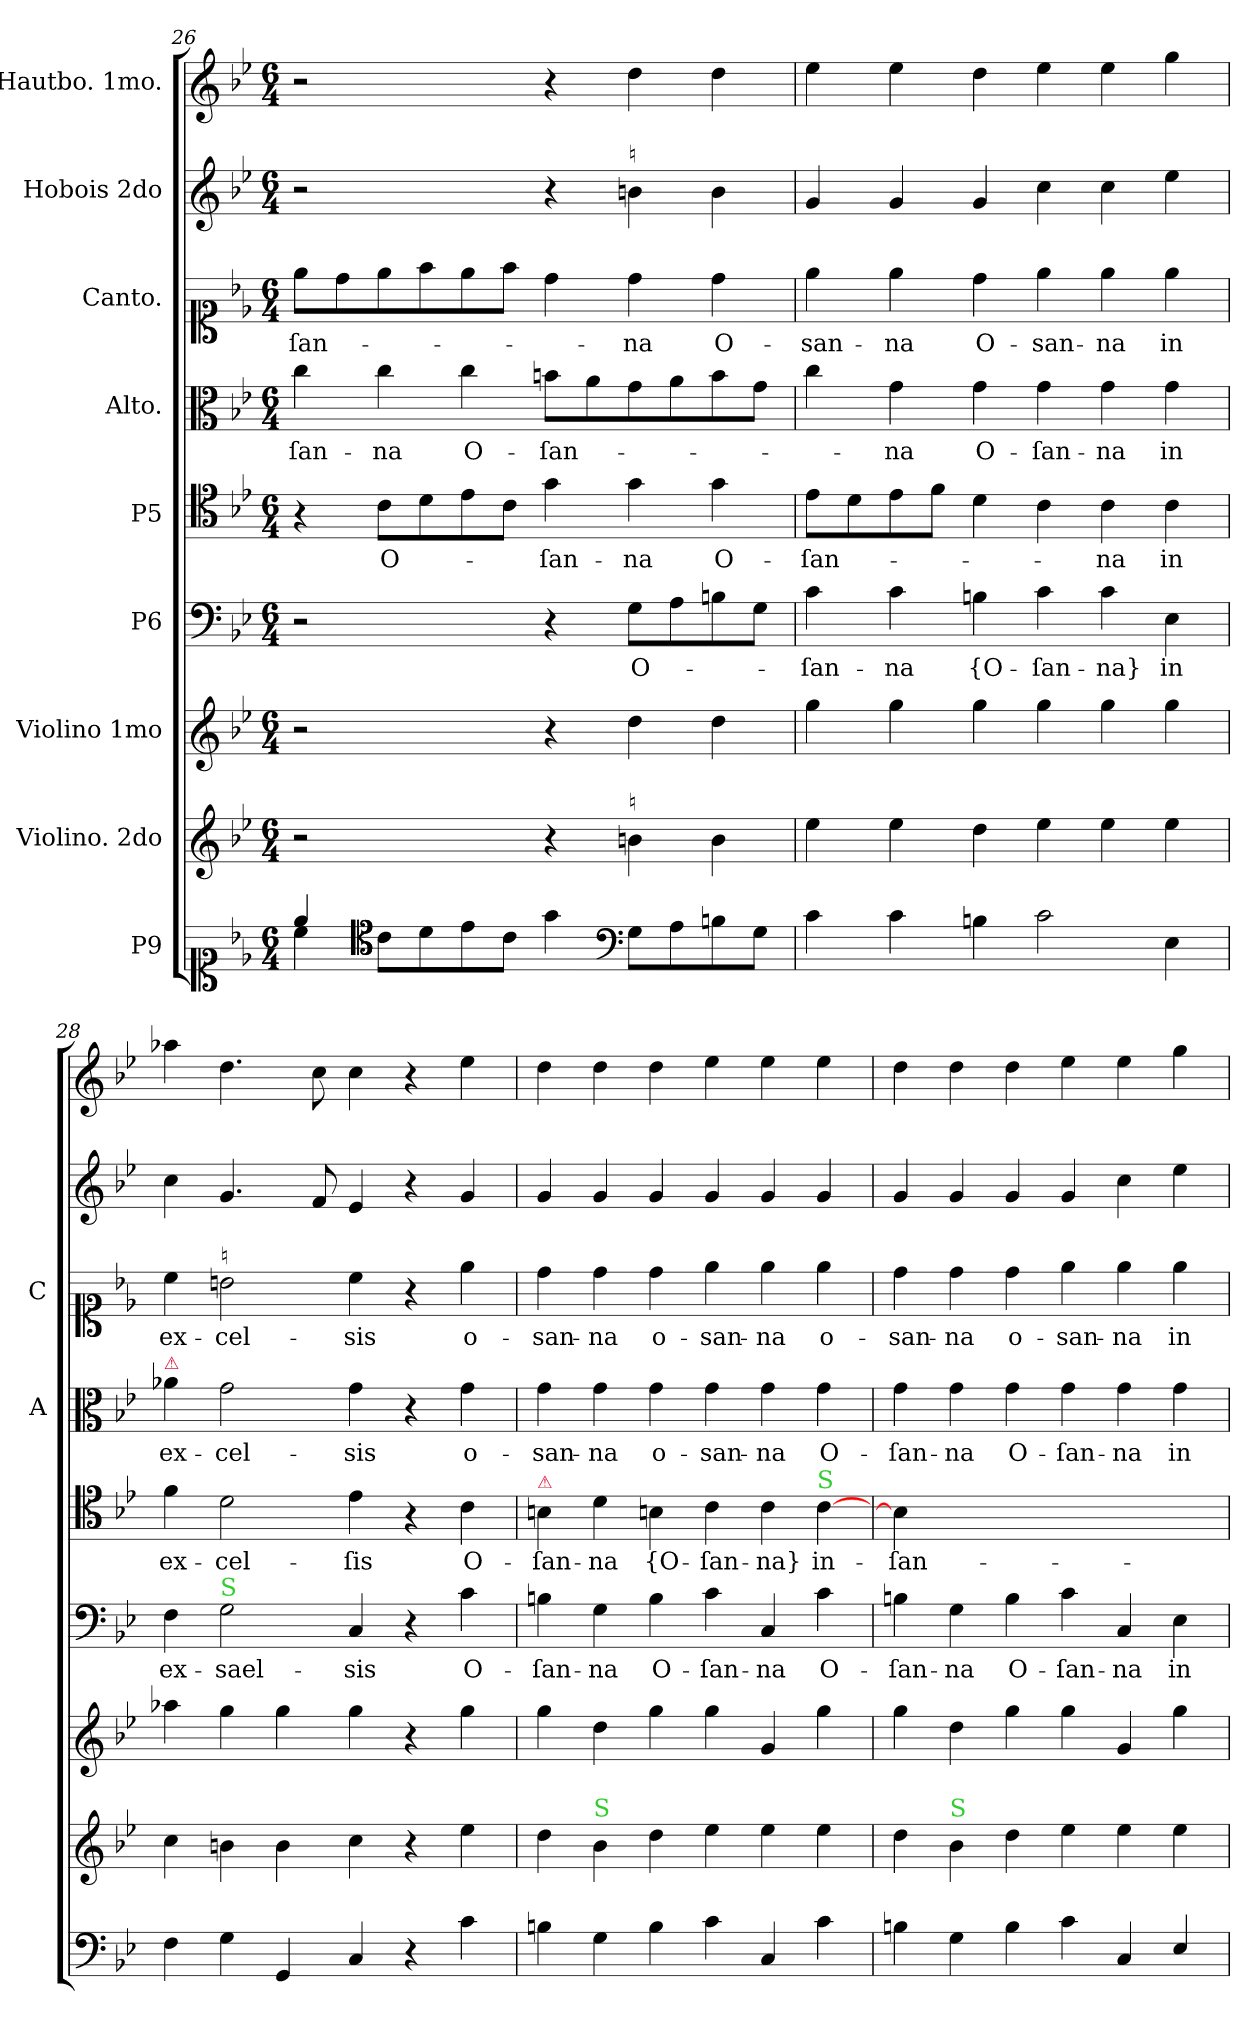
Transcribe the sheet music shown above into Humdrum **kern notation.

**kern	**kern	**kern	**kern	**text	**kern	**text	**kern	**text	**kern	**text	**kern	**kern
*part9	*part8	*part7	*part6	*part6	*part5	*part5	*part4	*part4	*part3	*part3	*part2	*part1
*staff9	*staff8	*staff7	*staff6	*staff6	*staff5	*staff5	*staff4	*staff4	*staff3	*staff3	*staff2	*staff1
*I"P9	*I"Violino. 2do	*I"Violino 1mo	*I"P6	*	*I"P5	*	*I"Alto.	*	*I"Canto.	*	*I"Hobois 2do	*I"Hautbo. 1mo.
*	*	*	*	*	*	*	*I'A	*	*I'C	*	*	*
*clefC1	*clefG2	*clefG2	*clefF4	*	*clefC4	*	*clefC3	*	*clefC1	*	*clefG2	*clefG2
*k[b-e-]	*k[b-e-]	*k[b-e-]	*k[b-e-]	*	*k[b-e-]	*	*k[b-e-]	*	*k[b-e-]	*	*k[b-e-]	*k[b-e-]
*B-:	*B-:	*B-:	*B-:	*	*B-:	*	*B-:	*	*B-:	*	*B-:	*B-:
*M6/4	*M6/4	*M6/4	*M6/4	*	*M6/4	*	*M6/4	*	*M6/4	*	*M6/4	*M6/4
=26	=26	=26	=26	=26	=26	=26	=26	=26	=26	=26	=26	=26
*^	*	*	*	*	*	*	*	*	*	*	*	*
!	!	!LO:N:vis=2	!LO:N:vis=2	!LO:N:vis=2	!	!	!	!	!	!	!	!LO:N:vis=2	!LO:N:vis=2
4ee-/	4cc\	2.r	2.r	2.r	.	4r	.	4cc\	-ſan-	8ee-\L	-ſan-	2.r	2.r
.	.	.	.	.	.	.	.	.	.	8dd\	.	.	.
*clefC4	*	*	*	*	*	*	*	*	*	*	*	*	*
8c\L	4ryy	.	.	.	.	8c\L	O-	4cc\	-na	8ee-\	.	.	.
8d\	.	.	.	.	.	8d\	.	.	.	8ff\	.	.	.
!	!	!	!	!	!	!	!	!	!LO:LY:i	!	!	!	!
8e-\	4ryy	.	.	.	.	8e-\	.	4cc\	O-	8ee-\	.	.	.
8c\J	.	.	.	.	.	8c\J	.	.	.	8ff\J	.	.	.
!	!	!	!	!	!	!	!	!	!LO:LY:i	!	!	!	!
4g\	2.ryy	4r	4r	4r	.	4g\	-ſan-	8bn\L	-ſan-	4dd\	.	4r	4r
.	.	.	.	.	.	.	.	8a\	.	.	.	.	.
*clefF4	*	*	*	*	*	*	*	*	*	*	*	*	*
!	!	!	!	!	!	!	!	!	!	!	!	!LO:TX:a:t=♮	!
!	!	!LO:TX:a:t=♮	!	!	!	!	!	!	!	!	!	!	!
8G\L	.	4bn\	4dd\	8G\L	O-	4g\	-na	8g\	.	4dd\	-na	4bn\	4dd\
8A\	.	.	.	8A\	.	.	.	8a\	.	.	.	.	.
!	!	!	!	!	!	!	!LO:LY:i	!	!	!	!	!	!
8Bn\	.	4b\	4dd\	8Bn\	.	4g\	O-	8b\	.	4dd\	O-	4b\	4dd\
8G\J	.	.	.	8G\J	.	.	.	8g\J	.	.	.	.	.
*v	*v	*	*	*	*	*	*	*	*	*	*	*	*
=27	=27	=27	=27	=27	=27	=27	=27	=27	=27	=27	=27	=27
!	!	!	!	!	!	!LO:LY:i	!	!	!	!	!	!
4c\	4ee-\	4gg\	4c\	-ſan-	8e-\L	-ſan-	4cc\	.	4ee-\	-san-	4g/	4ee-\
.	.	.	.	.	8d\	.	.	.	.	.	.	.
!	!	!	!	!	!	!	!	!LO:LY:i	!	!	!	!
4c\	4ee-\	4gg\	4c\	-na	8e-\	.	4g\	-na	4ee-\	-na	4g/	4ee-\
.	.	.	.	.	8f\J	.	.	.	.	.	.	.
!	!	!	!	!	!	!	!	!	!	!LO:LY:i	!	!
4Bn\	4dd\	4gg\	4Bn\	{O-	4d\	.	4g\	O-	4dd\	O-	4g/	4dd\
!	!	!	!	!	!	!	!	!	!	!LO:LY:i	!	!
2c\	4ee-\	4gg\	4c\	-ſan-	4c\	.	4g\	-ſan-	4ee-\	-san-	4cc\	4ee-\
!	!	!	!	!	!	!LO:LY:i	!	!	!	!LO:LY:i	!	!
.	4ee-\	4gg\	4c\	-na}	4c\	-na	4g\	-na	4ee-\	-na	4cc\	4ee-\
4E-\	4ee-\	4gg\	4E-\	in	4c\	in	4g\	in	4ee-\	in	4ee-\	4gg\
=28	=28	=28	=28	=28	=28	=28	=28	=28	=28	=28	=28	=28
!	!	!	!	!	!	!	!LO:TX:a:color=crimson:t=⚠	!	!	!	!	!
4F\	4cc\	4aa-X\	4F\	ex-	4f\	ex-	4a-X\	ex-	4cc\	ex-	4cc\	4aa-X\
!	!	!	!	!	!	!	!	!	!LO:TX:a:t=♮	!	!	!
!	!	!	!LO:TX:a:color=limegreen:t=S	!	!	!	!	!	!	!	!	!
4G\	4bn\	4gg\	2G\	-sael-	2d\	-cel-	2g\	-cel-	2bn\	-cel-	4.g/	4.dd\
4GG/	4b\	4gg\	.	.	.	.	.	.	.	.	.	.
.	.	.	.	.	.	.	.	.	.	.	8f/	8cc\
4C/	4cc\	4gg\	4C/	-sis	4e-\	-ſis	4g\	-sis	4cc\	-sis	4e-/	4cc\
4r	4r	4r	4r	.	4r	.	4r	.	4r	.	4r	4r
4c\	4ee-\	4gg\	4c\	O-	4c\	O-	4g\	o-	4ee-\	o-	4g/	4ee-\
=29	=29	=29	=29	=29	=29	=29	=29	=29	=29	=29	=29	=29
!	!	!	!	!	!LO:TX:a:color=crimson:t=⚠	!	!	!	!	!	!	!
4Bn\	4dd\	4gg\	4Bn\	-ſan-	4Bn\	-ſan-	4g\	-san-	4dd\	-san-	4g/	4dd\
!	!LO:TX:a:color=limegreen:t=S	!	!	!	!	!	!	!	!	!	!	!
4G\	4b-\	4dd\	4G\	-na	4d\	-na	4g\	-na	4dd\	-na	4g/	4dd\
!	!	!	!	!LO:LY:i	!	!	!	!LO:LY:i	!	!LO:LY:i	!	!
4B\	4dd\	4gg\	4B\	O-	4Bn\	{O-	4g\	o-	4dd\	o-	4g/	4dd\
!	!	!	!	!LO:LY:i	!	!	!	!LO:LY:i	!	!LO:LY:i	!	!
4c\	4ee-\	4gg\	4c\	-ſan-	4c\	-ſan-	4g\	-san-	4ee-\	-san-	4g/	4ee-\
!	!	!	!	!LO:LY:i	!	!	!	!LO:LY:i	!	!LO:LY:i	!	!
4C/	4ee-\	4g/	4C/	-na	4c\	-na}	4g\	-na	4ee-\	-na	4g/	4ee-\
!	!	!	!	!	!LO:TX:a:color=limegreen:t=S	!	!	!	!	!	!	!
!	!	!	!	!	!	!	!	!	!	!LO:LY:i	!	!
4c\	4ee-\	4gg\	4c\	O-	[4c\	in-	4g\	O-	4ee-\	o-	4g/	4ee-\
=30	=30	=30	=30	=30	=30	=30	=30	=30	=30	=30	=30	=30
!	!	!	!	!	!	!	!	!	!	!LO:LY:i	!	!
4Bn\	4dd\	4gg\	4Bn\	-ſan-	4Bn\]	-ſan-	4g\	-ſan-	4dd\	-san-	4g/	4dd\
!	!LO:TX:a:color=limegreen:t=S	!	!	!	!	!	!	!	!	!	!	!
!	!	!	!	!	!	!	!	!	!	!LO:LY:i	!	!
4G\	4b-\	4dd\	4G\	-na	4d\yy	-na	4g\	-na	4dd\	-na	4g/	4dd\
!	!	!	!	!	!	!LO:LY:i	!	!LO:LY:i	!	!LO:LY:i	!	!
4B\	4dd\	4gg\	4B\	O-	4Bn\yy	O-	4g\	O-	4dd\	o-	4g/	4dd\
!	!	!	!	!	!	!LO:LY:i	!	!LO:LY:i	!	!LO:LY:i	!	!
4c\	4ee-\	4gg\	4c\	-ſan-	4c\yy	-ſan-	4g\	-ſan-	4ee-\	-san-	4g/	4ee-\
!	!	!	!	!	!	!LO:LY:i	!	!LO:LY:i	!	!LO:LY:i	!	!
4C/	4ee-\	4g/	4C/	-na	4c\yy	-na	4g\	-na	4ee-\	-na	4cc\	4ee-\
4E-/	4ee-\	4gg\	4E-\	in	4c\yy	in	4g\	in	4ee-\	in	4ee-\	4gg\
=	=	=	=	=	=	=	=	=	=	=	=	=
*-	*-	*-	*-	*-	*-	*-	*-	*-	*-	*-	*-	*-
